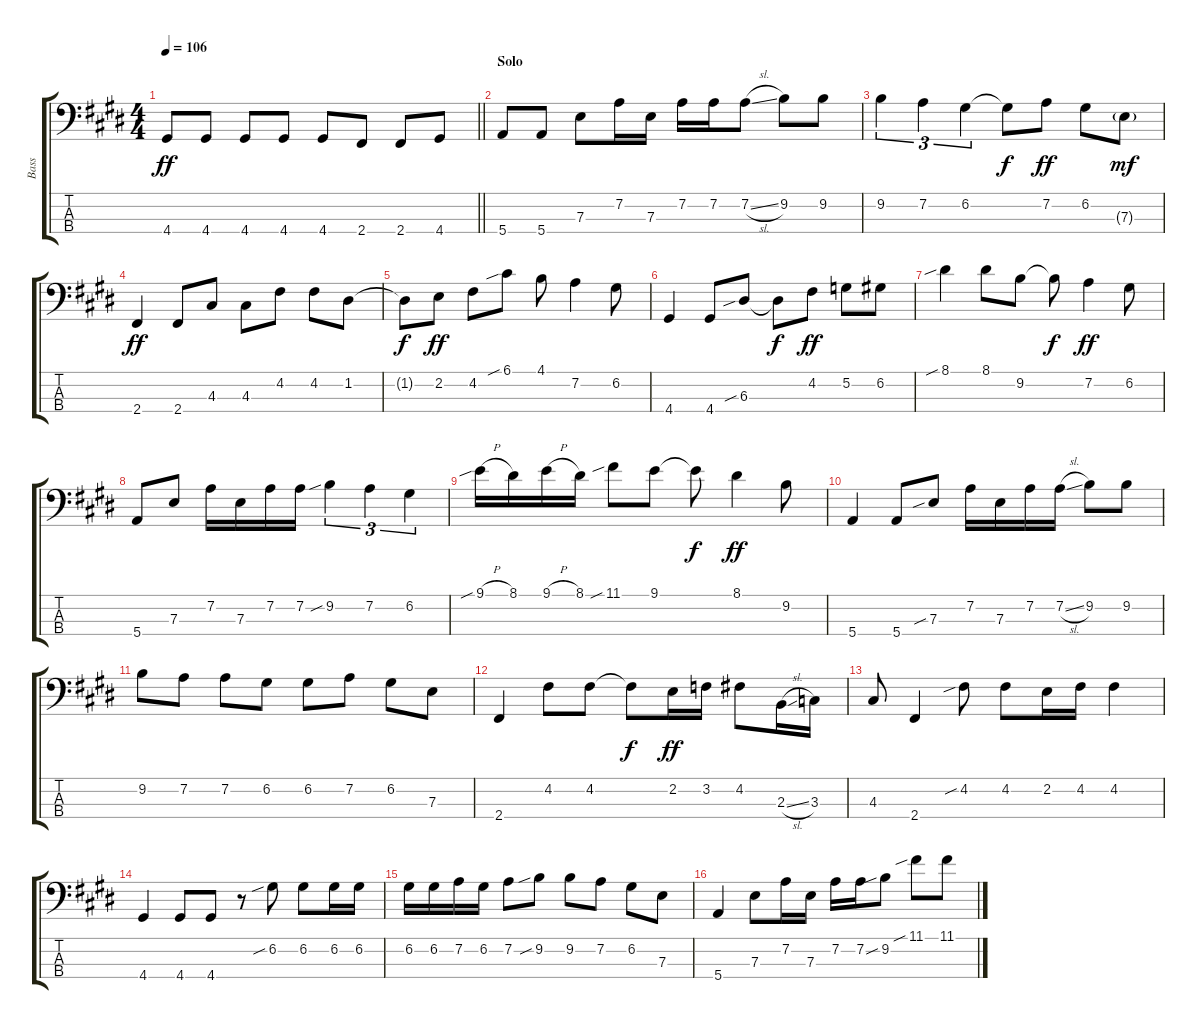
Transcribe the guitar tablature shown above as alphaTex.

\track ("Bass" "Bass") {instrument electricbasspick}
\staff {score tabs}
\tuning (G2 D2 A1 E1) {hide}
\ts (4 4)
\tempo 106
\clef f4
\barLineRight lightlight
\ks e
4.4.8{dy ff} 4.4.8 4.4.8 4.4.8 4.4.8 2.4.8 2.4.8 4.4.8 |
\section ("" "Solo")
5.4.8 5.4.8 7.3.8 7.2.16 7.3.16 7.2.16 7.2.16 7.2{sl}.8 9.2.8 9.2.8 |
9.2.4{tu (3 2)} 7.2.4{tu (3 2)} 6.2.4{tu (3 2)} 6.2{t}.8{dy f} 7.2.8{dy ff} 6.2.8 7.3{g}.8{dy mf} |
2.4.4{dy ff} 2.4.8 4.3.8 4.3.8 4.2.8 4.2.8 1.2.8 |
1.2{t}.8{dy f} 2.2.8{dy ff} 4.2.8 6.1{sib}.8 4.1.8 7.2.4 6.2.8 |
4.4.4 4.4.8 6.3{sib}.8 6.3{t}.8{dy f} 4.2.8{dy ff} 5.2.8 6.2.8 |
8.1{sib}.4 8.1.8 9.2.8 9.2{t}.8{dy f} 7.2.4{dy ff} 6.2.8 |
5.4.8 7.3.8 7.2.16 7.3.16 7.2.16 7.2.16 9.2{sib}.4{tu (3 2)} 7.2.4{tu (3 2)} 6.2.4{tu (3 2)} |
9.1{sib h}.16 8.1.16 9.1{h}.16 8.1.16 11.1{sib}.8 9.1.8 9.1{t}.8{dy f} 8.1.4{dy ff} 9.2.8 |
5.4.4 5.4.8 7.3{sib}.8 7.2.16 7.3.16 7.2.16 7.2{sl}.16 9.2.8 9.2.8 |
9.2.8 7.2.8 7.2.8 6.2.8 6.2.8 7.2.8 6.2.8 7.3.8 |
2.4.4 4.2.8 4.2.8 4.2{t}.8{dy f} 2.2.16{dy ff} 3.2.16 4.2.8 2.3{sl}.16 3.3.16 |
4.3.8 2.4.4 4.2{sib}.8 4.2.8 2.2.16 4.2.16 4.2.4 |
4.4.4 4.4.8 4.4.8 r.8 6.2{sib}.8 6.2.8 6.2.16 6.2.16 |
6.2.16 6.2.16 7.2.16 6.2.16 7.2.8 9.2{sib}.8 9.2.8 7.2.8 6.2.8 7.3.8 |
5.4.4 7.3.8 7.2.16 7.3.16 7.2.16 7.2.16 9.2{sib}.8 11.1{sib}.8 11.1.8
